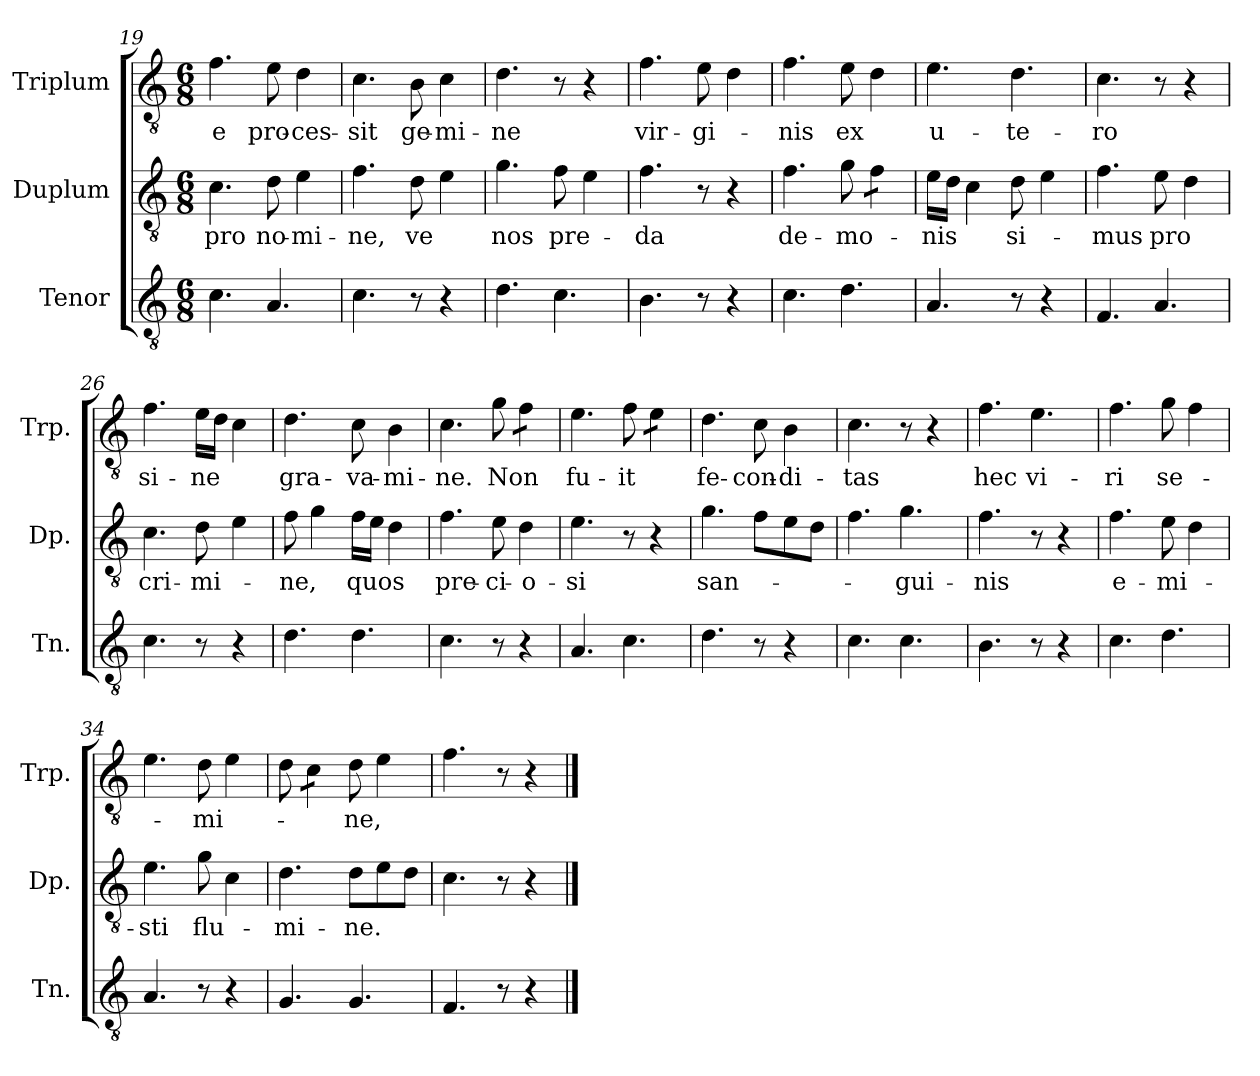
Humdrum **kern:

**kern	**kern	**text	**kern	**text
*part3	*part2	*part2	*part1	*part1
*staff3	*staff2	*staff2	*staff1	*staff1
*I"Tenor	*I"Duplum	*	*I"Triplum	*
*I'Tn.	*I'Dp.	*	*I'Trp.	*
!!LO:LB:g=z
*clefGv2	*clefGv2	*	*clefGv2	*
*k[]	*k[]	*	*k[]	*
*M6/8	*M6/8	*	*M6/8	*
=19	=19	=19	=19	=19
!	!	!LO:LY:b	!	!LO:LY:b
4.c\	4.c\	pro	4.f\	-e
!	!	!LO:LY:b	!	!LO:LY:b
4.A/	8d\	no-	8e\	pro-
!	!	!LO:LY:b	!	!LO:LY:b
.	4e\	-mi-	4d\	-ces-
=20	=20	=20	=20	=20
!	!	!LO:LY:b	!	!LO:LY:b
4.c\	4.f\	-ne,	4.c\	-sit
!	!	!LO:LY:b	!	!LO:LY:b
8r	8d\	ve	8B\	ge-
!	!	!	!	!LO:LY:b
4r	4e\	.	4c\	-mi-
=21	=21	=21	=21	=21
!	!	!LO:LY:b	!	!LO:LY:b
4.d\	4.g\	nos	4.d\	-ne
!	!	!LO:LY:b	!	!
4.c\	8f\	pre-	8r	.
.	4e\	.	4r	.
=22	=22	=22	=22	=22
!	!	!LO:LY:b	!	!LO:LY:b
4.B\	4.f\	-da	4.f\	vir-
!	!	!	!	!LO:LY:b
8r	8r	.	8e\	-gi-
4r	4r	.	4d\	.
=23	=23	=23	=23	=23
!	!	!LO:LY:b	!	!LO:LY:b
4.c\	4.f\	de-	4.f\	-nis
!	!	!LO:LY:b	!	!LO:LY:b
4.d\	8g\	-mo-	8e\	ex
*	*tremolo	*	*	*
.	8f\L	.	4d\	.
.	8f\J	.	.	.
*	*Xtremolo	*	*	*
=24	=24	=24	=24	=24
!	!	!LO:LY:b	!	!LO:LY:b
4.A/	16e\LL	-nis	4.e\	u-
.	16d\JJ	.	.	.
.	4c\	.	.	.
!	!	!LO:LY:b	!	!LO:LY:b
8r	8d\	si-	4.d\	-te-
4r	4e\	.	.	.
=25	=25	=25	=25	=25
!	!	!LO:LY:b	!	!LO:LY:b
4.F/	4.f\	-mus	4.c\	-ro
!	!	!LO:LY:b	!	!
4.A/	8e\	pro	8r	.
.	4d\	.	4r	.
=26	=26	=26	=26	=26
!	!	!LO:LY:b	!	!LO:LY:b
4.c\	4.c\	cri-	4.f\	si-
!	!	!LO:LY:b	!	!LO:LY:b
8r	8d\	-mi-	16e\LL	-ne
.	.	.	16d\JJ	.
4r	4e\	.	4c\	.
=27	=27	=27	=27	=27
!	!	!LO:LY:b	!	!LO:LY:b
4.d\	8f\	-ne,	4.d\	gra-
.	4g\	.	.	.
!	!	!LO:LY:b	!	!LO:LY:b
4.d\	16f\LL	quos	8c\	-va-
.	16e\JJ	.	.	.
!	!	!	!	!LO:LY:b
.	4d\	.	4B\	-mi-
!!LO:PB:g=z
=28	=28	=28	=28	=28
!	!	!LO:LY:b	!	!LO:LY:b
4.c\	4.f\	pre-	4.c\	-ne.
!	!	!LO:LY:b	!	!LO:LY:b
8r	8e\	-ci-	8g\	Non
!	!	!LO:LY:b	!	!
*	*	*	*tremolo	*
4r	4d\	-o-	8f\L	.
.	.	.	8f\J	.
*	*	*	*Xtremolo	*
=29	=29	=29	=29	=29
!	!	!LO:LY:b	!	!LO:LY:b
4.A/	4.e\	-si	4.e\	fu-
!	!	!	!	!LO:LY:b
4.c\	8r	.	8f\	-it
*	*	*	*tremolo	*
.	4r	.	8e\L	.
.	.	.	8e\J	.
*	*	*	*Xtremolo	*
=30	=30	=30	=30	=30
!	!	!LO:LY:b	!	!LO:LY:b
4.d\	4.g\	san-	4.d\	fe-
!	!	!	!	!LO:LY:b
8r	8f\L	.	8c\	-con-
!	!	!	!	!LO:LY:b
4r	8e\	.	4B\	-di-
.	8d\J	.	.	.
=31	=31	=31	=31	=31
!	!	!	!	!LO:LY:b
4.c\	4.f\	.	4.c\	-tas
!	!	!LO:LY:b	!	!
4.c\	4.g\	-gui-	8r	.
.	.	.	4r	.
=32	=32	=32	=32	=32
!	!	!LO:LY:b	!	!LO:LY:b
4.B\	4.f\	-nis	4.f\	hec
!	!	!	!	!LO:LY:b
8r	8r	.	4.e\	vi-
4r	4r	.	.	.
=33	=33	=33	=33	=33
!	!	!LO:LY:b	!	!LO:LY:b
4.c\	4.f\	e-	4.f\	-ri
!	!	!LO:LY:b	!	!LO:LY:b
4.d\	8e\	-mi-	8g\	se-
.	4d\	.	4f\	.
=34	=34	=34	=34	=34
!	!	!LO:LY:b	!	!
4.A/	4.e\	-sti	4.e\	.
!	!	!LO:LY:b	!	!LO:LY:b
8r	8g\	flu-	8d\	-mi-
4r	4c\	.	4e\	.
=35	=35	=35	=35	=35
!	!	!LO:LY:b	!	!
4.G/	4.d\	-mi-	8d\	.
*	*	*	*tremolo	*
.	.	.	8c\L	.
.	.	.	8c\J	.
*	*	*	*Xtremolo	*
!	!	!LO:LY:b	!	!LO:LY:b
4.G/	8d\L	-ne.	8d\	-ne,
.	8e\	.	4e\	.
.	8d\J	.	.	.
=36	=36	=36	=36	=36
4.F/	4.c\	.	4.f\	.
8r	8r	.	8r	.
4r	4r	.	4r	.
==	==	==	==	==
*-	*-	*-	*-	*-
